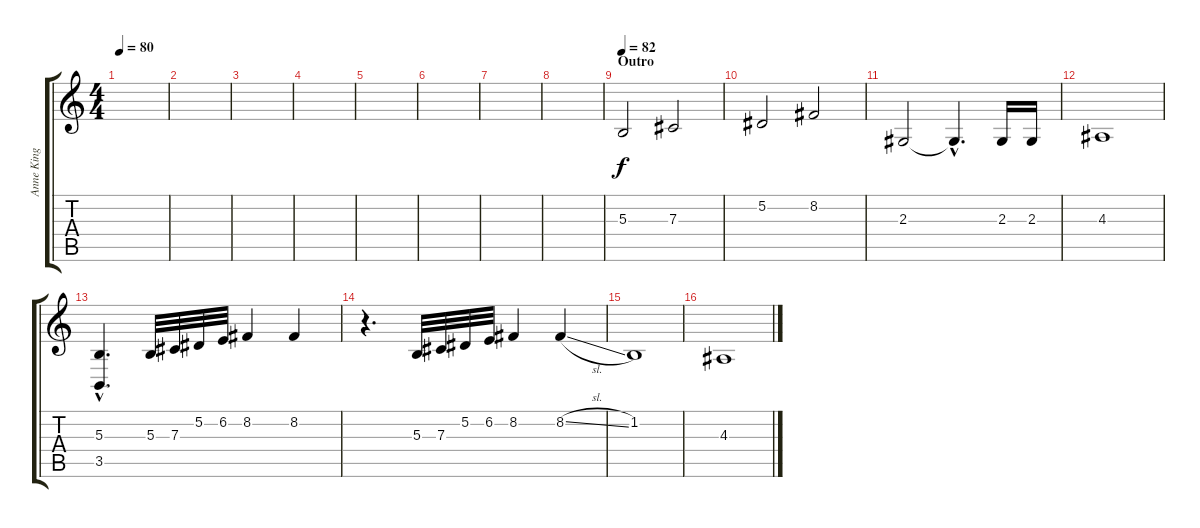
\track ("Anne King" "Anne King") {instrument sopranosax}
\staff {score tabs}
\tuning (Eb4 Bb3 Gb3 Db3 Ab2 Eb2) {hide}
\ts (4 4)
\tempo 80
\clef g2
\ks c
|
|
|
|
|
|
|
|
\section ("" "Outro")
\tempo 82
5.3.2 7.3.2 |
5.2.2 8.2.2 |
2.3.2 2.3{hac t}.4{d} 2.3.16 2.3.16 |
4.3.1 |
(5.3{hac} 3.5{hac}).4{d} 5.3.32 7.3.32 5.2.32 6.2.32 8.2.4 8.2.4 |
r.4{d} 5.3.32 7.3.32 5.2.32 6.2.32 8.2.4 8.2{sl}.4 |
1.2.1 |
4.3.1
